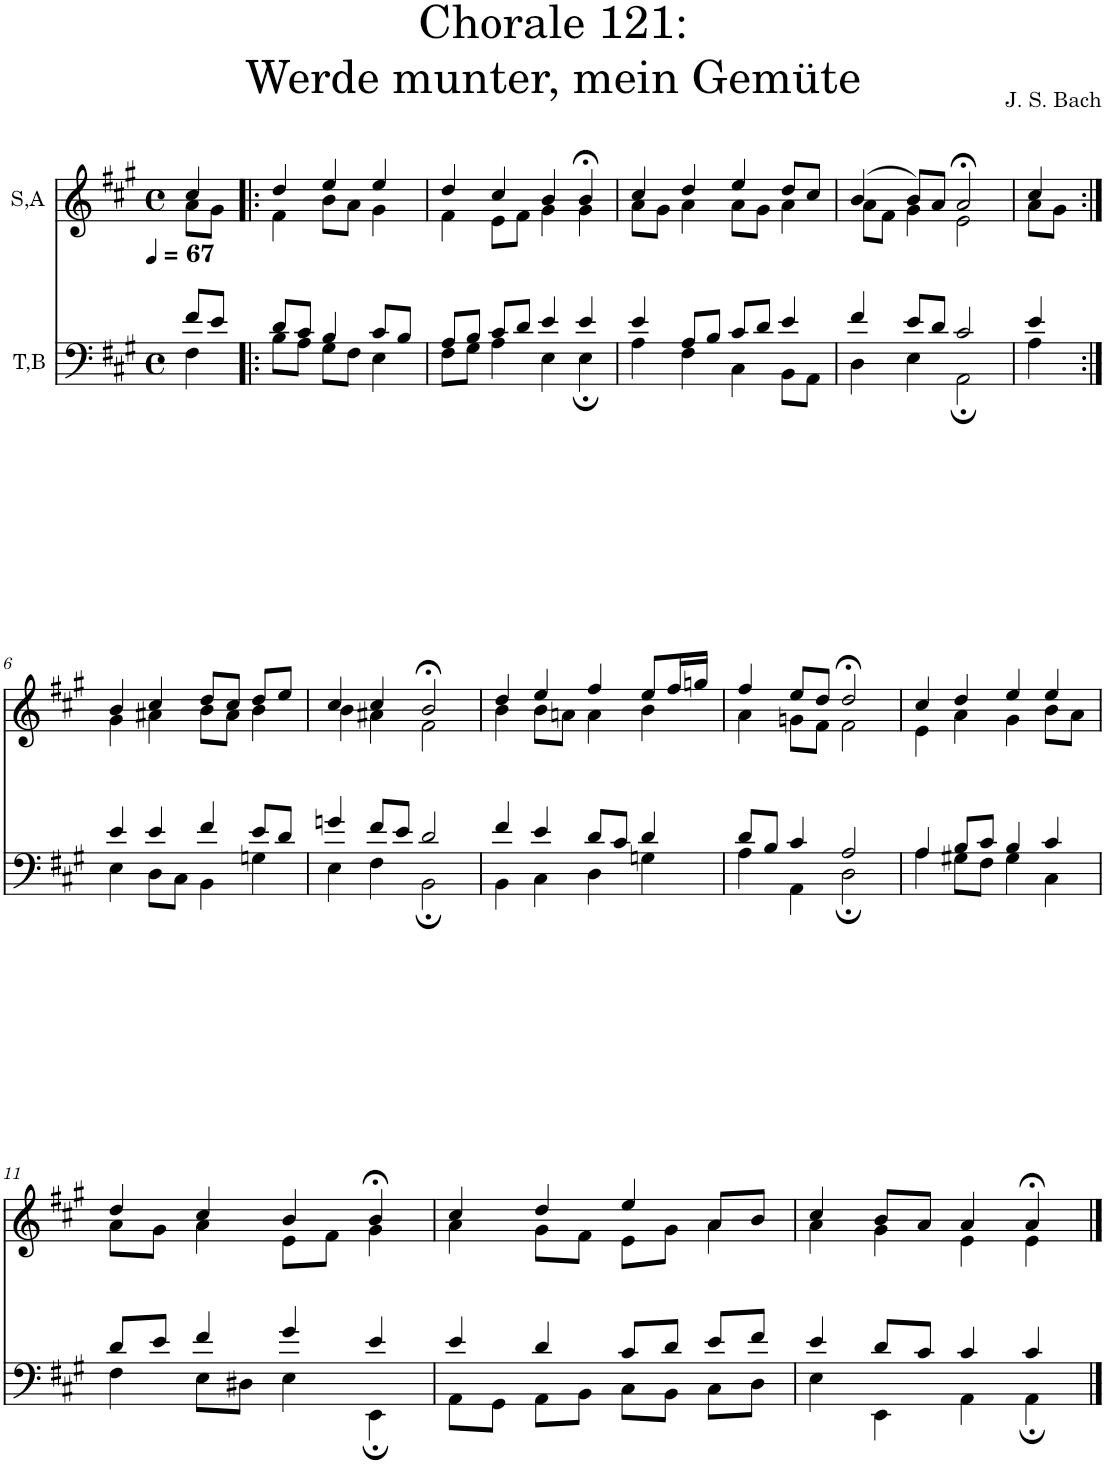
**kern	**kern
*part2	*part1
*staff2	*staff1
*I"T,B	*I"S,A
*clefF4	*clefG2
*k[f#c#g#]	*k[f#c#g#]
*M4/4	*M4/4
*met(c)	*met(c)
*MM67	*MM67
=	=
*^	*^
8f#/L	4F#\	4cc#/	8a\L
8e/J	.	.	8g#\J
=2!|:	=2!|:	=2!|:	=2!|:
8d/L	8B\L	4dd/	4f#\
8c#/J	8A\J	.	.
4B/	8G#\L	4ee/	8b\L
.	8F#\J	.	8a\J
8c#/L	4E\	4ee/	4g#\
8B/J	.	.	.
=2	=2	=2	=2
8A/L	8F#\L	4dd/	4f#\
8B/J	8G#\J	.	.
8c#/L	4A\	4cc#/	8e\L
8d/J	.	.	8f#\J
4e/	4E\	4b/	4g#\
4e/	4E;\	4b;</	4g#\
=3	=3	=3	=3
4e/	4A\	4cc#/	8a\L
.	.	.	8g#\J
8A/L	4F#\	4dd/	4a\
8B/J	.	.	.
8c#/L	4C#\	4ee/	8a\L
8d/J	.	.	8g#\J
4e/	8BB\L	8dd/L	4a\
.	8AA\J	8cc#/J	.
=4	=4	=4	=4
4f#/	4D\	(>4b/	8a\L
.	.	.	8f#\J
8e/L	4E\	8b/L)	4g#\
8d/J	.	8a/J	.
2c#/	2AA;\	2a;</	2e\
=6	=6	=6	=6
4e/	4A\	4cc#/	8a\L
.	.	.	8g#\J
!!LO:LB:g=z	!!
=6:|!	=6:|!	=6:|!	=6:|!
4e/	4E\	4b/	4g#\
4e/	8D\L	4cc#/	4a#X\
.	8C#\J	.	.
4f#/	4BB\	8dd/L	8b\L
.	.	8cc#/J	8a#\J
8e/L	4Gn\	8dd/L	4b\
8d/J	.	8ee/J	.
=7	=7	=7	=7
4gn/	4E\	4cc#/	4b\
8f#/L	4F#\	4cc#/	4a#X\
8e/J	.	.	.
2d/	2BB;\	2b;</	2f#\
=8	=8	=8	=8
4f#/	4BB\	4dd/	4b\
4e/	4C#\	4ee/	8b\L
.	.	.	8an\J
8d/L	4D\	4ff#/	4a\
8c#/J	.	.	.
4d/	4Gn\	8ee/L	4b\
.	.	16ff#/L	.
.	.	16ggn/JJ	.
=9	=9	=9	=9
8d/L	4A\	4ff#/	4a\
8B/J	.	.	.
4c#/	4AA\	8ee/L	8gn\L
.	.	8dd/J	8f#\J
2A/	2D;\	2dd;</	2f#\
=10	=10	=10	=10
4A/	4A\	4cc#/	4e\
8B/L	8G#X\L	4dd/	4a\
8c#/J	8F#\J	.	.
4B/	4G#\	4ee/	4g#\
4c#/	4C#\	4ee/	8b\L
.	.	.	8a\J
!!LO:LB:g=z	!!
=11	=11	=11	=11
8d/L	4F#\	4dd/	8a\L
8e/J	.	.	8g#\J
4f#/	8E\L	4cc#/	4a\
.	8D#X\J	.	.
4g#/	4E\	4b/	8e\L
.	.	.	8f#\J
4e/	4EE;\	4b;</	4g#\
=12	=12	=12	=12
4e/	8AA\L	4cc#/	4a\
.	8GG#\J	.	.
4d/	8AA\L	4dd/	8g#\L
.	8BB\J	.	8f#\J
8c#/L	8C#\L	4ee/	8e\L
8d/J	8BB\J	.	8g#\J
8e/L	8C#\L	8a/L	4a\
8f#/J	8D\J	8b/J	.
=13	=13	=13	=13
4e/	4E\	4cc#/	4a\
8d/L	4EE\	8b/L	4g#\
8c#/J	.	8a/J	.
4c#/	4AA\	4a/	4e\
4c#/	4AA;\	4a;</	4e\
*v	*v	*	*
*	*v	*v
==	==
*-	*-
